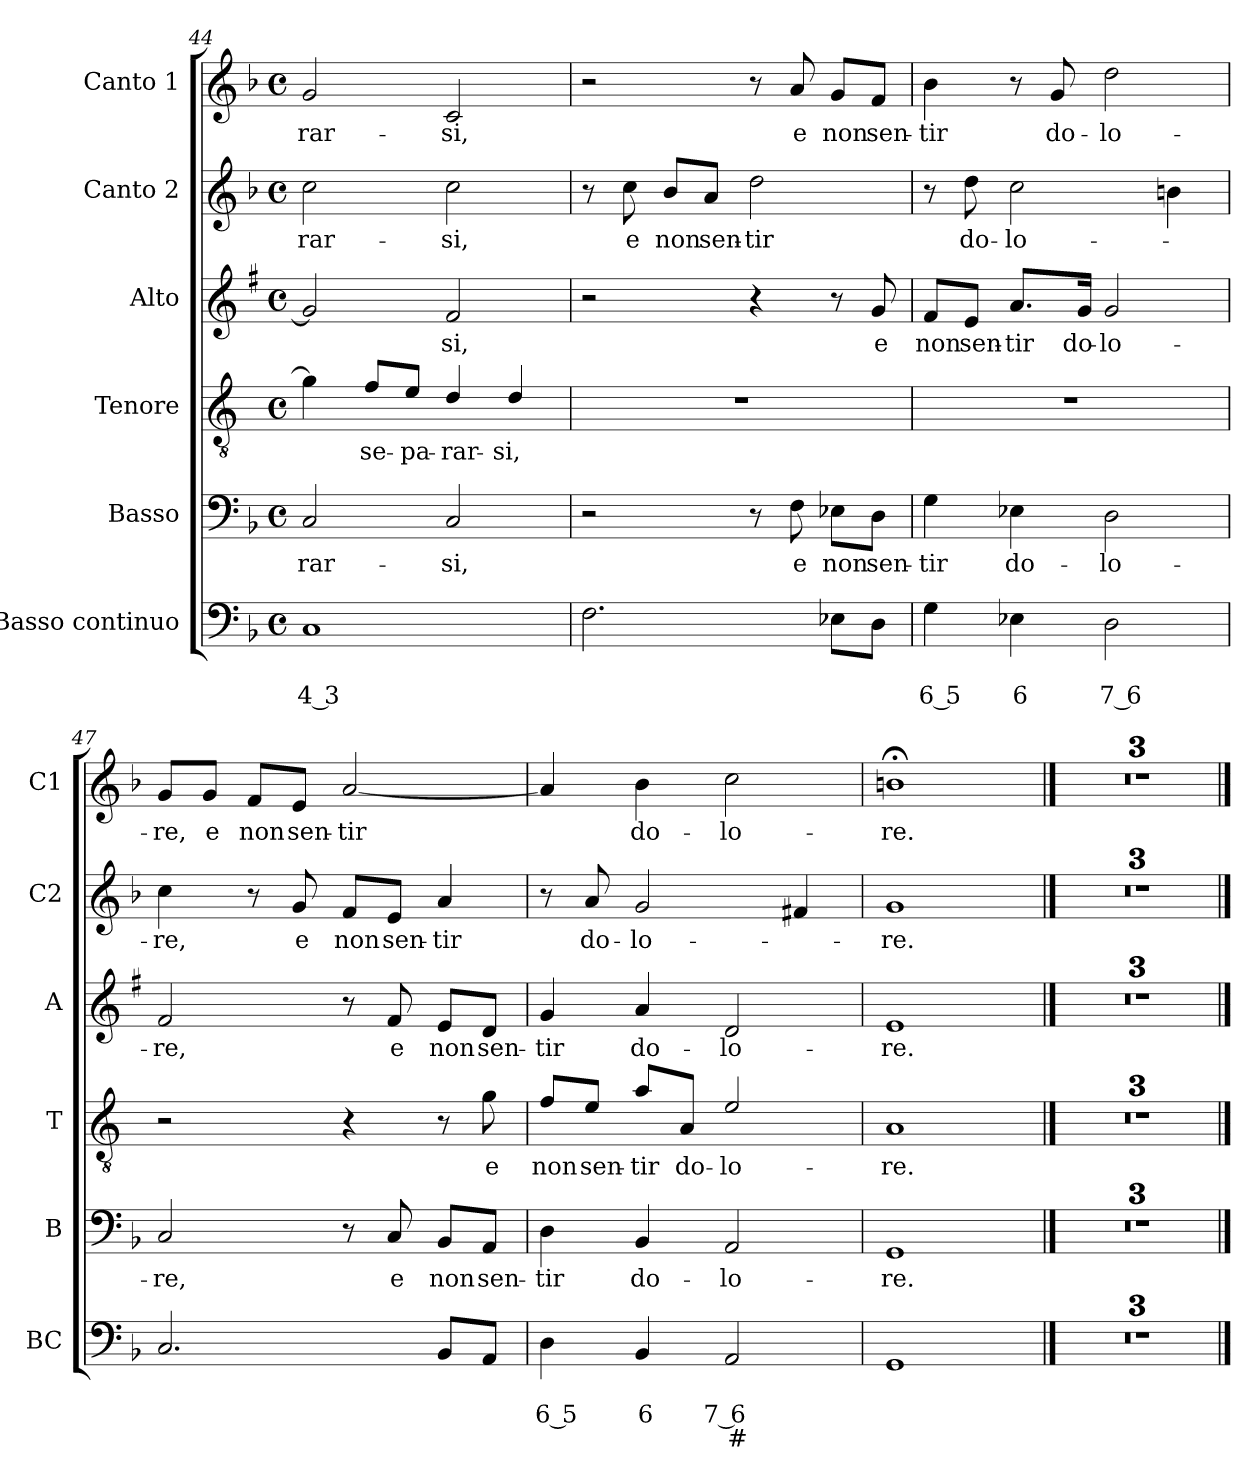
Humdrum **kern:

**kern	**text	**text	**text	**kern	**text	**kern	**text	**kern	**text	**kern	**text	**kern	**text
*part6	*part6	*part6	*part6	*part5	*part5	*part4	*part4	*part3	*part3	*part2	*part2	*part1	*part1
*staff6	*staff6	*staff6	*staff6	*staff5	*staff5	*staff4	*staff4	*staff3	*staff3	*staff2	*staff2	*staff1	*staff1
*I"Basso continuo	*	*	*	*I"Basso	*	*I"Tenore	*	*I"Alto	*	*I"Canto 2	*	*I"Canto 1	*
*I'BC	*	*	*	*I'B	*	*I'T	*	*I'A	*	*I'C2	*	*I'C1	*
*clefF4	*	*	*	*clefF4	*	*clefGv2	*	*clefG2	*	*clefG2	*	*clefG2	*
*	*	*	*	*	*	*ITrd4c7	*	*ITrd1c2	*	*	*	*	*
*k[b-]	*	*	*	*k[b-]	*	*k[b-]	*	*k[b-]	*	*k[b-]	*	*k[b-]	*
*F:	*	*	*	*F:	*	*F:	*	*F:	*	*F:	*	*F:	*
*M4/4	*	*	*	*M4/4	*	*M4/4	*	*M4/4	*	*M4/4	*	*M4/4	*
*met(c)	*	*	*	*met(c)	*	*met(c)	*	*met(c)	*	*met(c)	*	*met(c)	*
=44	=44	=44	=44	=44	=44	=44	=44	=44	=44	=44	=44	=44	=44
!	!	!LO:LY:b	!	!	!LO:LY:b	!	!	!	!	!	!LO:LY:b	!	!LO:LY:b
1C	.	4 3	.	2C/	-rar-	4c\]	.	2f/]	.	2cc\	-rar-	2g/	-rar-
!	!	!	!	!	!	!	!LO:LY:b	!	!	!	!	!	!
.	.	.	.	.	.	8B-/L	se-	.	.	.	.	.	.
!	!	!	!	!	!	!	!LO:LY:b	!	!	!	!	!	!
.	.	.	.	.	.	8A/J	-pa-	.	.	.	.	.	.
!	!	!	!	!	!LO:LY:b	!	!LO:LY:b	!	!LO:LY:b	!	!LO:LY:b	!	!LO:LY:b
.	.	.	.	2C/	-si,	4G/	-rar-	2e/	-si,	2cc\	-si,	2c/	-si,
!	!	!	!	!	!	!	!LO:LY:b	!	!	!	!	!	!
.	.	.	.	.	.	4G/	-si,	.	.	.	.	.	.
=45	=45	=45	=45	=45	=45	=45	=45	=45	=45	=45	=45	=45	=45
2.F\	.	.	.	2r	.	1r	.	2r	.	8r	.	2r	.
!	!	!	!	!	!	!	!	!	!	!	!LO:LY:b	!	!
.	.	.	.	.	.	.	.	.	.	8cc\	e	.	.
!	!	!	!	!	!	!	!	!	!	!	!LO:LY:b	!	!
.	.	.	.	.	.	.	.	.	.	8b-/L	non	.	.
!	!	!	!	!	!	!	!	!	!	!	!LO:LY:b	!	!
.	.	.	.	.	.	.	.	.	.	8a/J	sen-	.	.
!	!	!	!	!	!	!	!	!	!	!	!LO:LY:b	!	!
.	.	.	.	8r	.	.	.	4r	.	2dd\	-tir	8r	.
!	!	!	!	!	!LO:LY:b	!	!	!	!	!	!	!	!LO:LY:b
.	.	.	.	8F\	e	.	.	.	.	.	.	8a/	e
!	!	!	!	!	!LO:LY:b	!	!	!	!	!	!	!	!LO:LY:b
8E-X\L	.	.	.	8E-X\L	non	.	.	8r	.	.	.	8g/L	non
!	!	!	!	!	!LO:LY:b	!	!	!	!LO:LY:b	!	!	!	!LO:LY:b
8D\J	.	.	.	8D\J	sen-	.	.	8f/	e	.	.	8f/J	sen-
!!LO:LB:g=z
=46	=46	=46	=46	=46	=46	=46	=46	=46	=46	=46	=46	=46	=46
!	!	!LO:LY:b	!	!	!LO:LY:b	!	!	!	!LO:LY:b	!	!	!	!LO:LY:b
4G\	.	6 5	.	4G\	-tir	1r	.	8e/L	non	8r	.	4b-\	-tir
!	!	!	!	!	!	!	!	!	!LO:LY:b	!	!LO:LY:b	!	!
.	.	.	.	.	.	.	.	8d/J	sen-	8dd\	do-	.	.
!	!	!LO:LY:b	!	!	!LO:LY:b	!	!	!	!LO:LY:b	!	!LO:LY:b	!	!
4E-X\	.	6	.	4E-X\	do-	.	.	8.g/L	-tir	2cc\	-lo-	8r	.
!	!	!	!	!	!	!	!	!	!	!	!	!	!LO:LY:b
.	.	.	.	.	.	.	.	.	.	.	.	8g/	do-
!	!	!	!	!	!	!	!	!	!LO:LY:b	!	!	!	!
.	.	.	.	.	.	.	.	16f/Jk	do-	.	.	.	.
!	!	!LO:LY:b	!	!	!LO:LY:b	!	!	!	!LO:LY:b	!	!	!	!LO:LY:b
2D\	.	7 6	.	2D\	-lo-	.	.	2f/	-lo-	.	.	2dd\	-lo-
.	.	.	.	.	.	.	.	.	.	4bn\	.	.	.
=47	=47	=47	=47	=47	=47	=47	=47	=47	=47	=47	=47	=47	=47
!	!	!	!	!	!LO:LY:b	!	!	!	!LO:LY:b	!	!LO:LY:b	!	!LO:LY:b
2.C/	.	.	.	2C/	-re,	2r	.	2e/	-re,	4cc\	-re,	8g/L	-re,
!	!	!	!	!	!	!	!	!	!	!	!	!	!LO:LY:b
.	.	.	.	.	.	.	.	.	.	.	.	8g/J	e
!	!	!	!	!	!	!	!	!	!	!	!	!	!LO:LY:b
.	.	.	.	.	.	.	.	.	.	8r	.	8f/L	non
!	!	!	!	!	!	!	!	!	!	!	!LO:LY:b	!	!LO:LY:b
.	.	.	.	.	.	.	.	.	.	8g/	e	8e/J	sen-
!	!	!	!	!	!	!	!	!	!	!	!LO:LY:b	!	!LO:LY:b
.	.	.	.	8r	.	4r	.	8r	.	8f/L	non	[2a/	-tir
!	!	!	!	!	!LO:LY:b	!	!	!	!LO:LY:b	!	!LO:LY:b	!	!
.	.	.	.	8C/	e	.	.	8e/	e	8e/J	sen-	.	.
!	!	!	!	!	!LO:LY:b	!	!	!	!LO:LY:b	!	!LO:LY:b	!	!
8BB-/L	.	.	.	8BB-/L	non	8r	.	8d/L	non	4a/	-tir	.	.
!	!	!	!	!	!LO:LY:b	!	!LO:LY:b	!	!LO:LY:b	!	!	!	!
8AA/J	.	.	.	8AA/J	sen-	8c\	e	8c/J	sen-	.	.	.	.
=48	=48	=48	=48	=48	=48	=48	=48	=48	=48	=48	=48	=48	=48
!	!	!LO:LY:b	!	!	!LO:LY:b	!	!LO:LY:b	!	!LO:LY:b	!	!	!	!
4D\	.	6 5	.	4D\	-tir	8B-/L	non	4f/	-tir	8r	.	4a/]	.
!	!	!	!	!	!	!	!LO:LY:b	!	!	!	!LO:LY:b	!	!
.	.	.	.	.	.	8A/J	sen-	.	.	8a/	do-	.	.
!	!	!LO:LY:b	!	!	!LO:LY:b	!	!LO:LY:b	!	!LO:LY:b	!	!LO:LY:b	!	!LO:LY:b
4BB-/	.	6	.	4BB-/	do-	8d/L	-tir	4g/	do-	2g/	-lo-	4b-\	do-
!	!	!	!	!	!	!	!LO:LY:b	!	!	!	!	!	!
.	.	.	.	.	.	8D/J	do-	.	.	.	.	.	.
!	!	!LO:LY:b	!LO:LY:b	!	!LO:LY:b	!	!LO:LY:b	!	!LO:LY:b	!	!	!	!LO:LY:b
2AA/	.	7 6	#	2AA/	-lo-	2A/	-lo-	2c/	-lo-	.	.	2cc\	-lo-
.	.	.	.	.	.	.	.	.	.	4f#X/	.	.	.
=49	=49	=49	=49	=49	=49	=49	=49	=49	=49	=49	=49	=49	=49
!	!	!	!	!	!LO:LY:b	!	!LO:LY:b	!	!LO:LY:b	!	!LO:LY:b	!	!LO:LY:b
1GG	.	.	.	1GG	-re.	1D	-re.	1d	-re.	1g	-re.	1bn;<	-re.
==50	==50	==50	==50	==50	==50	==50	==50	==50	==50	==50	==50	==50	==50
1r	.	.	.	1r	.	1r	.	1r	.	1r	.	1r	.
=51	=51	=51	=51	=51	=51	=51	=51	=51	=51	=51	=51	=51	=51
1r	.	.	.	1r	.	1r	.	1r	.	1r	.	1r	.
=52	=52	=52	=52	=52	=52	=52	=52	=52	=52	=52	=52	=52	=52
1r	.	.	.	1r	.	1r	.	1r	.	1r	.	1r	.
==	==	==	==	==	==	==	==	==	==	==	==	==	==
*-	*-	*-	*-	*-	*-	*-	*-	*-	*-	*-	*-	*-	*-
